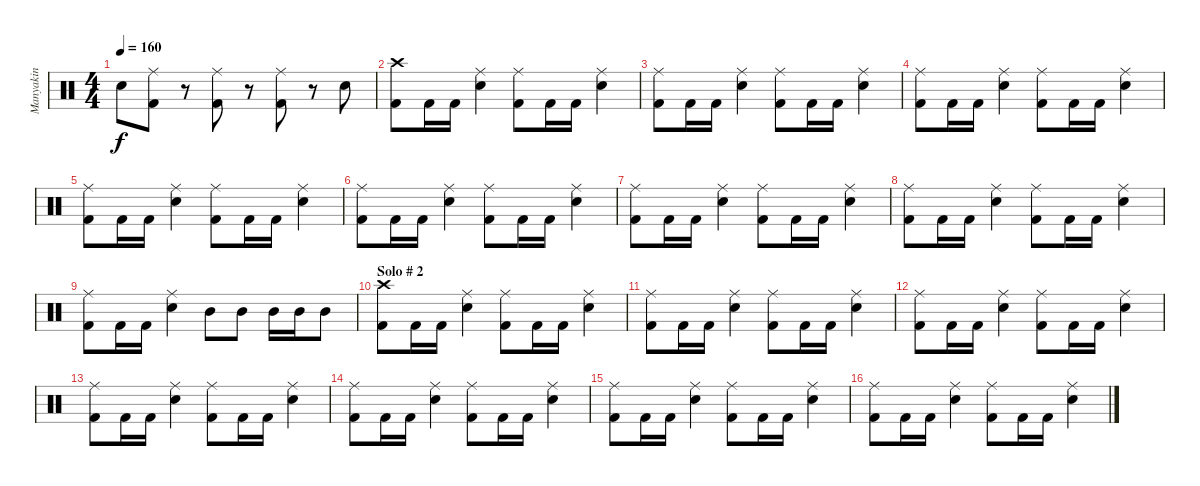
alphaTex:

\track ("Manyakin" "Manyakin") {instrument percussion}
\staff {score}
\articulation defaults
\ts (4 4)
\tempo 160
\clef neutral
\ks c "Snare (hit) 2".8{dy f}
("Kick (hit) 2" "Ride (middle)").8 r.8 ("Kick (hit) 2" "Ride (middle)").8 r.8 ("Kick (hit) 2" "Ride (middle)").8 r.8 "Snare (hit) 2".8 |
("Kick (hit) 2" "Crash high (hit)").8 "Kick (hit) 2".16 "Kick (hit) 2".16 ("Snare (hit) 2" "Ride (middle)").4 ("Kick (hit) 2" "Ride (middle)").8 "Kick (hit) 2".16 "Kick (hit) 2".16 ("Snare (hit) 2" "Ride (middle)").4 |
("Kick (hit) 2" "Ride (middle)").8 "Kick (hit) 2".16 "Kick (hit) 2".16 ("Snare (hit) 2" "Ride (middle)").4 ("Kick (hit) 2" "Ride (middle)").8 "Kick (hit) 2".16 "Kick (hit) 2".16 ("Snare (hit) 2" "Ride (middle)").4 |
("Kick (hit) 2" "Ride (middle)").8 "Kick (hit) 2".16 "Kick (hit) 2".16 ("Snare (hit) 2" "Ride (middle)").4 ("Kick (hit) 2" "Ride (middle)").8 "Kick (hit) 2".16 "Kick (hit) 2".16 ("Snare (hit) 2" "Ride (middle)").4 |
("Kick (hit) 2" "Ride (middle)").8 "Kick (hit) 2".16 "Kick (hit) 2".16 ("Snare (hit) 2" "Ride (middle)").4 ("Kick (hit) 2" "Ride (middle)").8 "Kick (hit) 2".16 "Kick (hit) 2".16 ("Snare (hit) 2" "Ride (middle)").4 |
("Kick (hit) 2" "Ride (middle)").8 "Kick (hit) 2".16 "Kick (hit) 2".16 ("Snare (hit) 2" "Ride (middle)").4 ("Kick (hit) 2" "Ride (middle)").8 "Kick (hit) 2".16 "Kick (hit) 2".16 ("Snare (hit) 2" "Ride (middle)").4 |
("Kick (hit) 2" "Ride (middle)").8 "Kick (hit) 2".16 "Kick (hit) 2".16 ("Snare (hit) 2" "Ride (middle)").4 ("Kick (hit) 2" "Ride (middle)").8 "Kick (hit) 2".16 "Kick (hit) 2".16 ("Snare (hit) 2" "Ride (middle)").4 |
("Kick (hit) 2" "Ride (middle)").8 "Kick (hit) 2".16 "Kick (hit) 2".16 ("Snare (hit) 2" "Ride (middle)").4 ("Kick (hit) 2" "Ride (middle)").8 "Kick (hit) 2".16 "Kick (hit) 2".16 ("Snare (hit) 2" "Ride (middle)").4 |
("Kick (hit) 2" "Ride (middle)").8 "Kick (hit) 2".16 "Kick (hit) 2".16 ("Snare (hit) 2" "Ride (middle)").4 "Mid Tom (hit)".8 "Mid Tom (hit)".8 "Mid Tom (hit)".16 "Mid Tom (hit)".16 "Mid Tom (hit)".8 |
\section ("" "Solo # 2")
("Kick (hit) 2" "Crash high (hit)").8 "Kick (hit) 2".16 "Kick (hit) 2".16 ("Snare (hit) 2" "Ride (middle)").4 ("Kick (hit) 2" "Ride (middle)").8 "Kick (hit) 2".16 "Kick (hit) 2".16 ("Snare (hit) 2" "Ride (middle)").4 |
("Kick (hit) 2" "Ride (middle)").8 "Kick (hit) 2".16 "Kick (hit) 2".16 ("Snare (hit) 2" "Ride (middle)").4 ("Kick (hit) 2" "Ride (middle)").8 "Kick (hit) 2".16 "Kick (hit) 2".16 ("Snare (hit) 2" "Ride (middle)").4 |
("Kick (hit) 2" "Ride (middle)").8 "Kick (hit) 2".16 "Kick (hit) 2".16 ("Snare (hit) 2" "Ride (middle)").4 ("Kick (hit) 2" "Ride (middle)").8 "Kick (hit) 2".16 "Kick (hit) 2".16 ("Snare (hit) 2" "Ride (middle)").4 |
("Kick (hit) 2" "Ride (middle)").8 "Kick (hit) 2".16 "Kick (hit) 2".16 ("Snare (hit) 2" "Ride (middle)").4 ("Kick (hit) 2" "Ride (middle)").8 "Kick (hit) 2".16 "Kick (hit) 2".16 ("Snare (hit) 2" "Ride (middle)").4 |
("Kick (hit) 2" "Ride (middle)").8 "Kick (hit) 2".16 "Kick (hit) 2".16 ("Snare (hit) 2" "Ride (middle)").4 ("Kick (hit) 2" "Ride (middle)").8 "Kick (hit) 2".16 "Kick (hit) 2".16 ("Snare (hit) 2" "Ride (middle)").4 |
("Kick (hit) 2" "Ride (middle)").8 "Kick (hit) 2".16 "Kick (hit) 2".16 ("Snare (hit) 2" "Ride (middle)").4 ("Kick (hit) 2" "Ride (middle)").8 "Kick (hit) 2".16 "Kick (hit) 2".16 ("Snare (hit) 2" "Ride (middle)").4 |
("Kick (hit) 2" "Ride (middle)").8 "Kick (hit) 2".16 "Kick (hit) 2".16 ("Snare (hit) 2" "Ride (middle)").4 ("Kick (hit) 2" "Ride (middle)").8 "Kick (hit) 2".16 "Kick (hit) 2".16 ("Snare (hit) 2" "Ride (middle)").4
